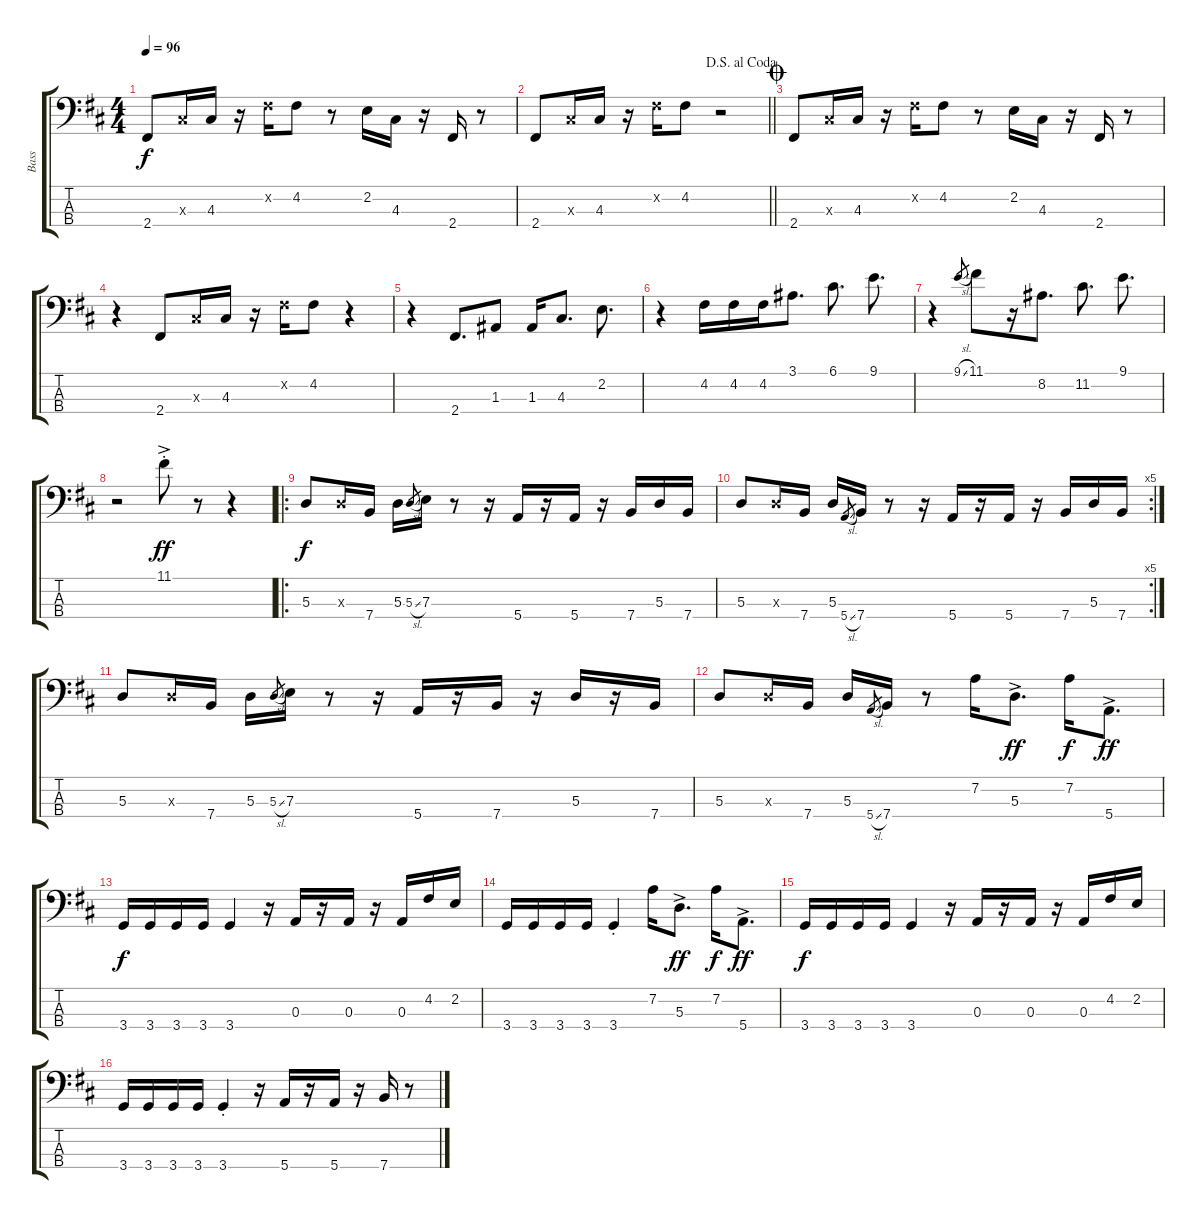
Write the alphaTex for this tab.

\track ("Bass" "Bass") {instrument electricbassfinger}
\staff {score tabs}
\tuning (G2 D2 A1 E1) {hide}
\ts (4 4)
\tempo 96
\clef f4
\ks d
2.4.8{dy f} 4.3{x}.16 4.3.16 r.16 4.2{x}.16 4.2.8 r.8 2.2.16 4.3.16 r.16 2.4.16 r.8 |
\jump dalsegnoalcoda
\barLineRight lightlight
2.4.8 4.3{x}.16 4.3.16 r.16 4.2{x}.16 4.2.8 r.2 |
\jump coda
2.4.8 4.3{x}.16 4.3.16 r.16 4.2{x}.16 4.2.8 r.8 2.2.16 4.3.16 r.16 2.4.16 r.8 |
r.4 2.4.8 4.3{x}.16 4.3.16 r.16 4.2{x}.16 4.2.8 r.4 |
r.4 2.4.8{d} 1.3.8 1.3.16 4.3.8{d} 2.2.8{d} |
r.4 4.2.16 4.2.16 4.2.16 3.1.8{d} 6.1.8{d} 9.1.8{d} |
r.4 9.1{sl}.8{gr} 11.1.8 r.16 8.2.8{d} 11.2.8{d} 9.1.8{d} |
r.2 11.1{ac st}.8{dy ff} r.8 r.4 |
\ro
5.3.8{dy f} 5.3{x}.16 7.4.16 5.3.16 5.3{sl}.8{gr} 7.3.16 r.8 r.16 5.4.16 r.16 5.4.16 r.16 7.4.16 5.3.16 7.4.16 |
\rc 5
5.3.8 5.3{x}.16 7.4.16 5.3.16 5.4{sl}.8{gr} 7.4.16 r.8 r.16 5.4.16 r.16 5.4.16 r.16 7.4.16 5.3.16 7.4.16 |
5.3.8 5.3{x}.16 7.4.16 5.3.16 5.3{sl}.8{gr} 7.3.16 r.8 r.16 5.4.16 r.16 7.4.16 r.16 5.3.16 r.16 7.4.16 |
5.3.8 5.3{x}.16 7.4.16 5.3.16 5.4{sl}.8{gr} 7.4.16 r.8 7.2.16 5.3{ac}.8{d dy ff} 7.2.16{dy f} 5.4{ac}.8{d dy ff} |
3.4.16{dy f} 3.4.16 3.4.16 3.4.16 3.4.4 r.16 0.3.16 r.16 0.3.16 r.16 0.3.16 4.2.16 2.2.16 |
3.4.16 3.4.16 3.4.16 3.4.16 3.4{st}.4 7.2.16 5.3{ac}.8{d dy ff} 7.2.16{dy f} 5.4{ac}.8{d dy ff} |
3.4.16{dy f} 3.4.16 3.4.16 3.4.16 3.4.4 r.16 0.3.16 r.16 0.3.16 r.16 0.3.16 4.2.16 2.2.16 |
3.4.16 3.4.16 3.4.16 3.4.16 3.4{st}.4 r.16 5.4.16 r.16 5.4.16 r.16 7.4.16 r.8
